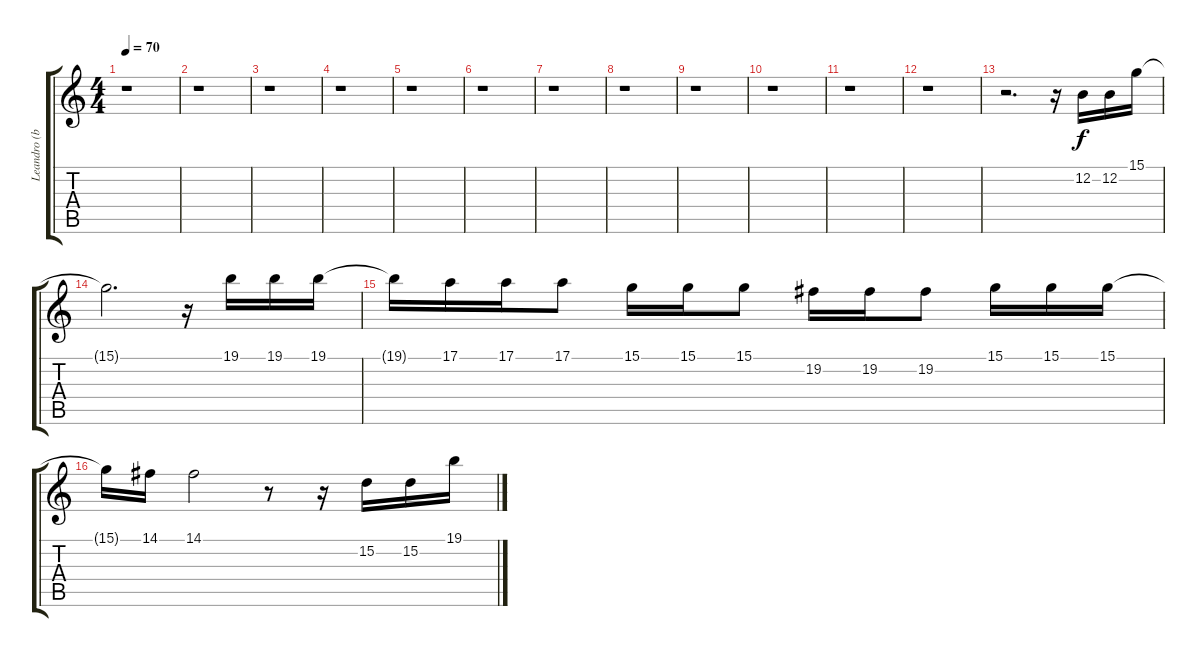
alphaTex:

\track ("Leandro (backing vocal)" "Leandro (b") {instrument lead2sawtooth}
\staff {score tabs}
\tuning (E4 B3 G3 D3 A2 E2) {hide}
\ts (4 4)
\tempo 70
\clef g2
\ks c
r.1{dy f} |
r.1 |
r.1 |
r.1 |
r.1 |
r.1 |
r.1 |
r.1 |
r.1 |
r.1 |
r.1 |
r.1 |
r.2{d} r.16 12.2.16 12.2.16 15.1.16 |
15.1{t}.2{d} r.16 19.1.16 19.1.16 19.1.16 |
19.1{t}.16 17.1.16 17.1.16 17.1.8 15.1.16 15.1.16 15.1.8 19.2.16 19.2.16 19.2.8 15.1.16 15.1.16 15.1.16 |
15.1{t}.16 14.1.16 14.1.2 r.8 r.16 15.2.16 15.2.16 19.1.16
